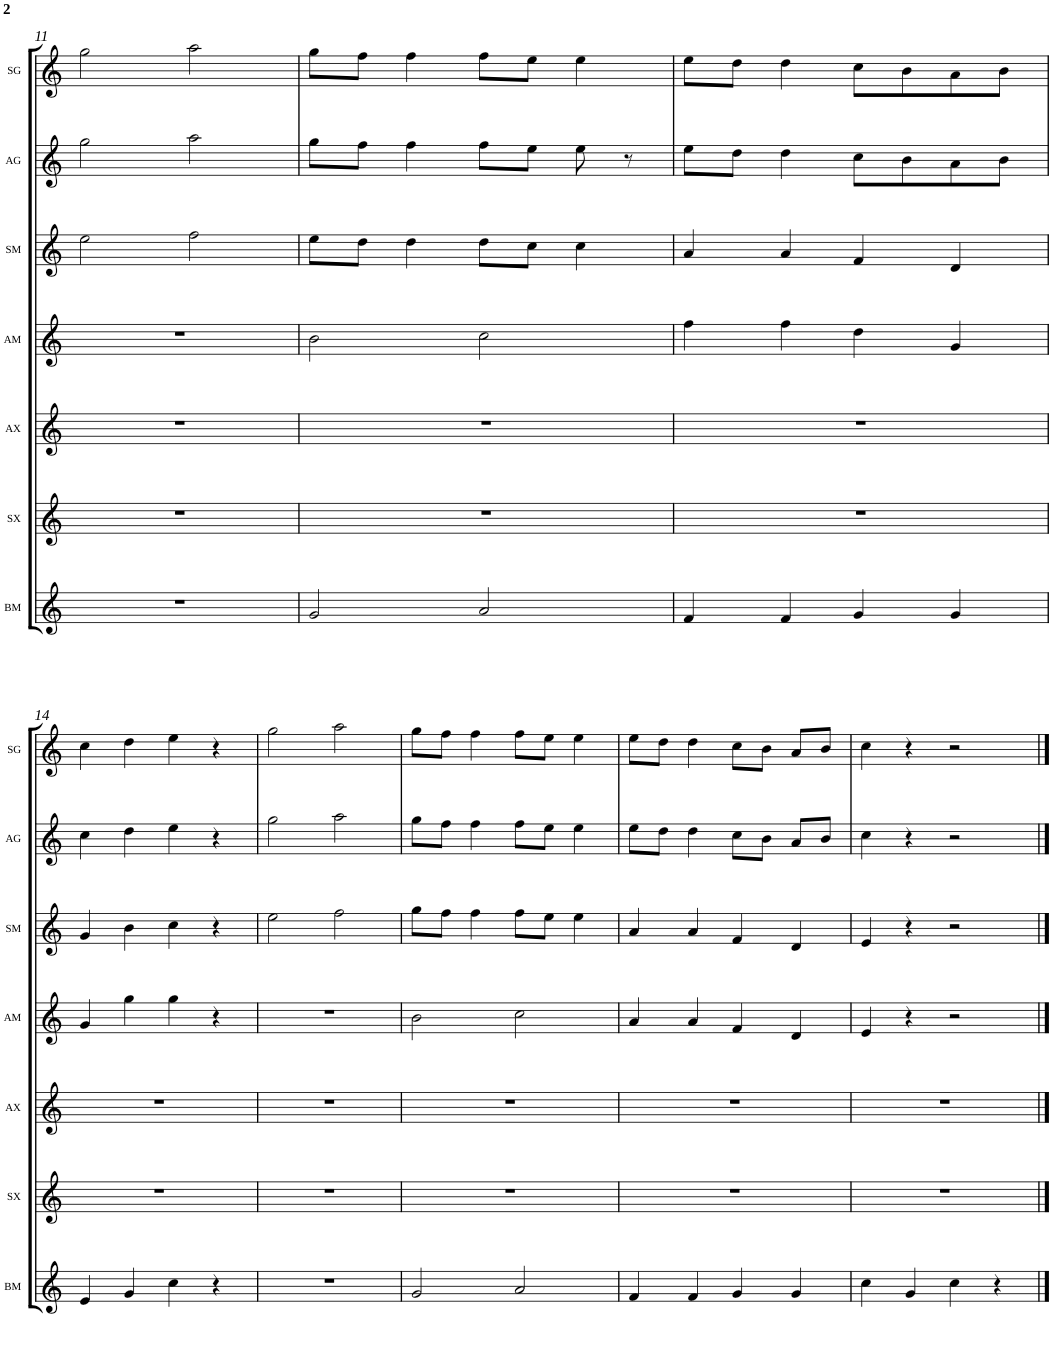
**kern	**kern	**kern	**kern	**kern	**kern	**kern
*part7	*part6	*part5	*part4	*part3	*part2	*part1
*staff7	*staff6	*staff5	*staff4	*staff3	*staff2	*staff1
*I"Bass Metallophone	*I"Soprano Xylophone	*I"Alto Xylophone	*I"Alto Metallophone	*I"Soprano Metallophone	*I"Alto Glockenspiel	*I"Soprano Glockenspiel
*I'BM	*I'SX	*I'AX	*I'AM	*I'SM	*I'AG	*I'SG
!!LO:PB:g=z
*clefG2	*clefG2	*clefG2	*clefG2	*clefG2	*clefG2	*clefG2
*Trd7c12	*Trd-7c-12	*	*	*Trd-7c-12	*Trd-7c-12	*Trd-14c-24
*k[]	*k[]	*k[]	*k[]	*k[]	*k[]	*k[]
*M4/4	*M4/4	*M4/4	*M4/4	*M4/4	*M4/4	*M4/4
=11	=11	=11	=11	=11	=11	=11
1r	1r	1r	1r	2ee\	2gg\	2gg\
.	.	.	.	2ff\	2aa\	2aa\
=12	=12	=12	=12	=12	=12	=12
2g/	1r	1r	2b\	8ee\L	8gg\L	8gg\L
.	.	.	.	8dd\J	8ff\J	8ff\J
.	.	.	.	4dd\	4ff\	4ff\
2a/	.	.	2cc\	8dd\L	8ff\L	8ff\L
.	.	.	.	8cc\J	8ee\J	8ee\J
.	.	.	.	4cc\	8ee\	4ee\
.	.	.	.	.	8r	.
=13	=13	=13	=13	=13	=13	=13
4f/	1r	1r	4ff\	4a/	8ee\L	8ee\L
.	.	.	.	.	8dd\J	8dd\J
4f/	.	.	4ff\	4a/	4dd\	4dd\
4g/	.	.	4dd\	4f/	8cc\L	8cc\L
.	.	.	.	.	8b\	8b\
4g/	.	.	4g/	4d/	8a\	8a\
.	.	.	.	.	8b\J	8b\J
!!LO:LB:g=z
=14	=14	=14	=14	=14	=14	=14
4e/	1r	1r	4g/	4g/	4cc\	4cc\
4g/	.	.	4gg\	4b\	4dd\	4dd\
4cc\	.	.	4gg\	4cc\	4ee\	4ee\
4r	.	.	4r	4r	4r	4r
=15	=15	=15	=15	=15	=15	=15
1r	1r	1r	1r	2ee\	2gg\	2gg\
.	.	.	.	2ff\	2aa\	2aa\
=16	=16	=16	=16	=16	=16	=16
2g/	1r	1r	2b\	8gg\L	8gg\L	8gg\L
.	.	.	.	8ff\J	8ff\J	8ff\J
.	.	.	.	4ff\	4ff\	4ff\
2a/	.	.	2cc\	8ff\L	8ff\L	8ff\L
.	.	.	.	8ee\J	8ee\J	8ee\J
.	.	.	.	4ee\	4ee\	4ee\
=17	=17	=17	=17	=17	=17	=17
4f/	1r	1r	4a/	4a/	8ee\L	8ee\L
.	.	.	.	.	8dd\J	8dd\J
4f/	.	.	4a/	4a/	4dd\	4dd\
4g/	.	.	4f/	4f/	8cc\L	8cc\L
.	.	.	.	.	8b\J	8b\J
4g/	.	.	4d/	4d/	8a/L	8a/L
.	.	.	.	.	8b/J	8b/J
=18	=18	=18	=18	=18	=18	=18
4cc\	1r	1r	4e/	4e/	4cc\	4cc\
4g/	.	.	4r	4r	4r	4r
4cc\	.	.	2r	2r	2r	2r
4r	.	.	.	.	.	.
==	==	==	==	==	==	==
*-	*-	*-	*-	*-	*-	*-
